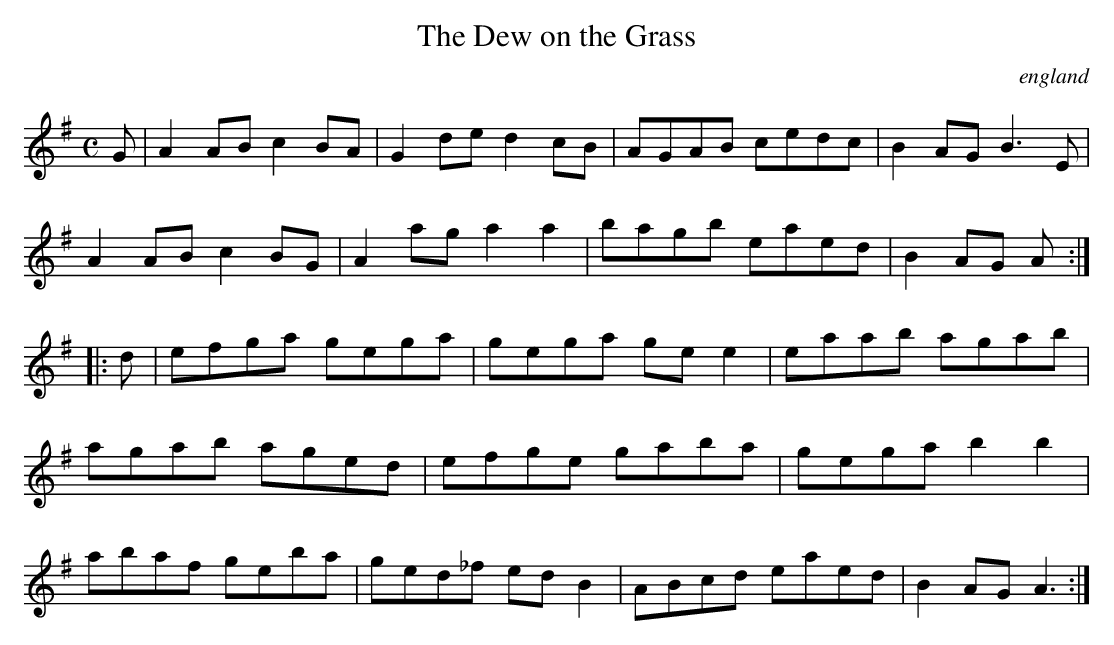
X:1
T:The Dew on the Grass
O:england
L:1/8
M:C
K:G
G|A2 AB c2 BA|G2 de d2 cB|AGAB cedc|B2 AG B3 E|
A2 AB c2 BG|A2 ag a2 a2|bagb eaed| B2 AG A:|
|:d|efga gega|gega ge e2|eaab agab|
agab aged|efge gaba|gega b2 b2|
abaf geba|ged_f ed B2|ABcd eaed|B2 AG A3:|
